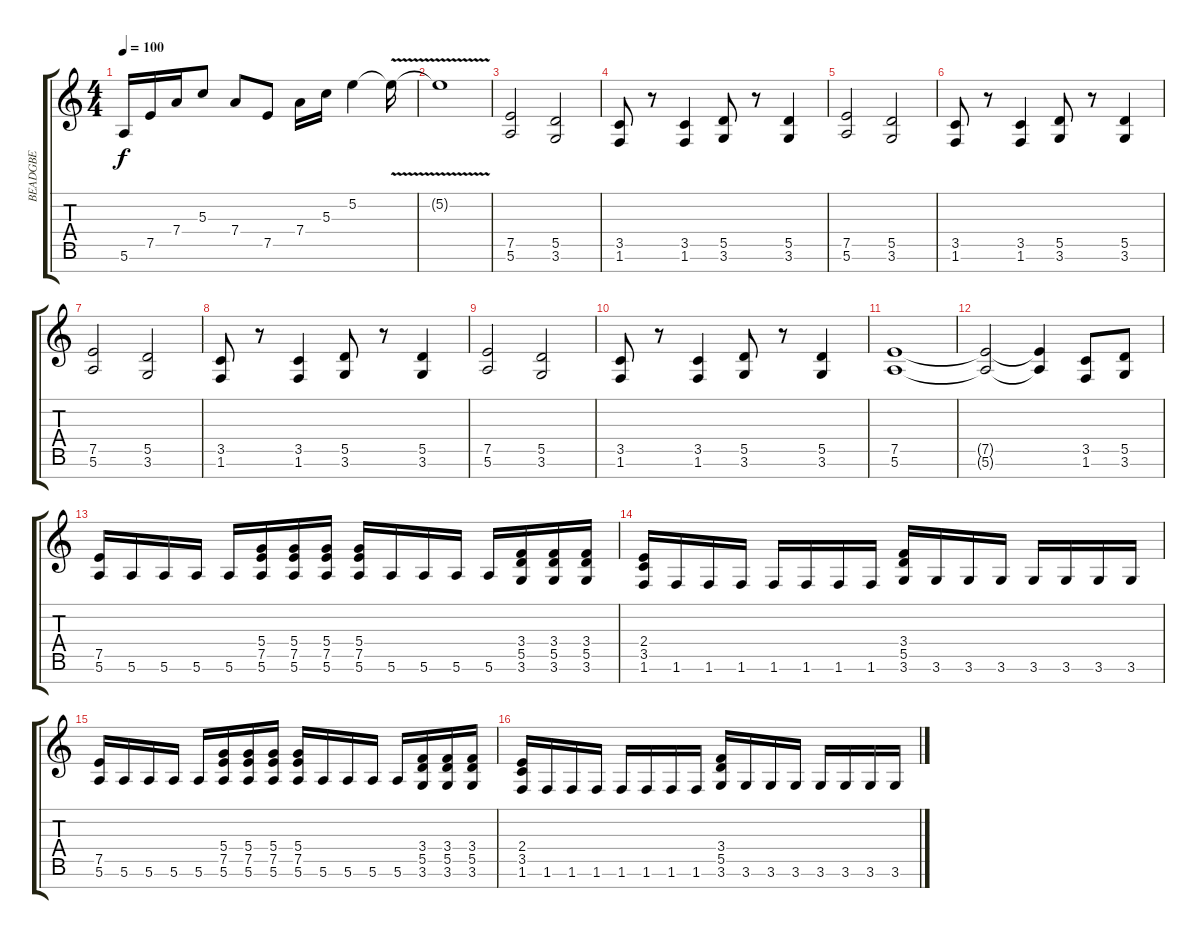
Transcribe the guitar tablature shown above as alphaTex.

\track ("BEADGBE" "BEADGBE") {instrument electricguitarjazz}
\staff {score tabs}
\tuning (E4 B3 G3 D3 A2 E2 B1) {hide}
\ts (4 4)
\tempo 100
\clef g2
\ks c
5.6.16{dy f} 7.5.16 7.4.16 5.3.8 7.4.8 7.5.8 7.4.16 5.3.16 5.2.4 5.2{v t}.16 |
5.2{t}.1 |
(7.5 5.6).2{volume 13 balance 13 instrument distortionguitar} (5.5 3.6).2 |
(3.5 1.6).8 r.8 (3.5 1.6).4 (5.5 3.6).8 r.8 (5.5 3.6).4 |
(7.5 5.6).2 (5.5 3.6).2 |
(3.5 1.6).8 r.8 (3.5 1.6).4 (5.5 3.6).8 r.8 (5.5 3.6).4 |
(7.5 5.6).2 (5.5 3.6).2 |
(3.5 1.6).8 r.8 (3.5 1.6).4 (5.5 3.6).8 r.8 (5.5 3.6).4 |
(7.5 5.6).2 (5.5 3.6).2 |
(3.5 1.6).8 r.8 (3.5 1.6).4 (5.5 3.6).8 r.8 (5.5 3.6).4 |
(7.5 5.6).1 |
(7.5{t} 5.6{t}).2 (7.5{t} 5.6{t}).4 (3.5 1.6).8 (5.5 3.6).8 |
(7.5 5.6).16 5.6.16 5.6.16 5.6.16 5.6.16 (5.4 7.5 5.6).16 (5.4 7.5 5.6).16 (5.4 7.5 5.6).16 (5.4 7.5 5.6).16 5.6.16 5.6.16 5.6.16 5.6.16 (3.4 5.5 3.6).16 (3.4 5.5 3.6).16 (3.4 5.5 3.6).16 |
(2.4 3.5 1.6).16 1.6.16 1.6.16 1.6.16 1.6.16 1.6.16 1.6.16 1.6.16 (3.4 5.5 3.6).16 3.6.16 3.6.16 3.6.16 3.6.16 3.6.16 3.6.16 3.6.16 |
(7.5 5.6).16 5.6.16 5.6.16 5.6.16 5.6.16 (5.4 7.5 5.6).16 (5.4 7.5 5.6).16 (5.4 7.5 5.6).16 (5.4 7.5 5.6).16 5.6.16 5.6.16 5.6.16 5.6.16 (3.4 5.5 3.6).16 (3.4 5.5 3.6).16 (3.4 5.5 3.6).16 |
(2.4 3.5 1.6).16 1.6.16 1.6.16 1.6.16 1.6.16 1.6.16 1.6.16 1.6.16 (3.4 5.5 3.6).16 3.6.16 3.6.16 3.6.16 3.6.16 3.6.16 3.6.16 3.6.16
